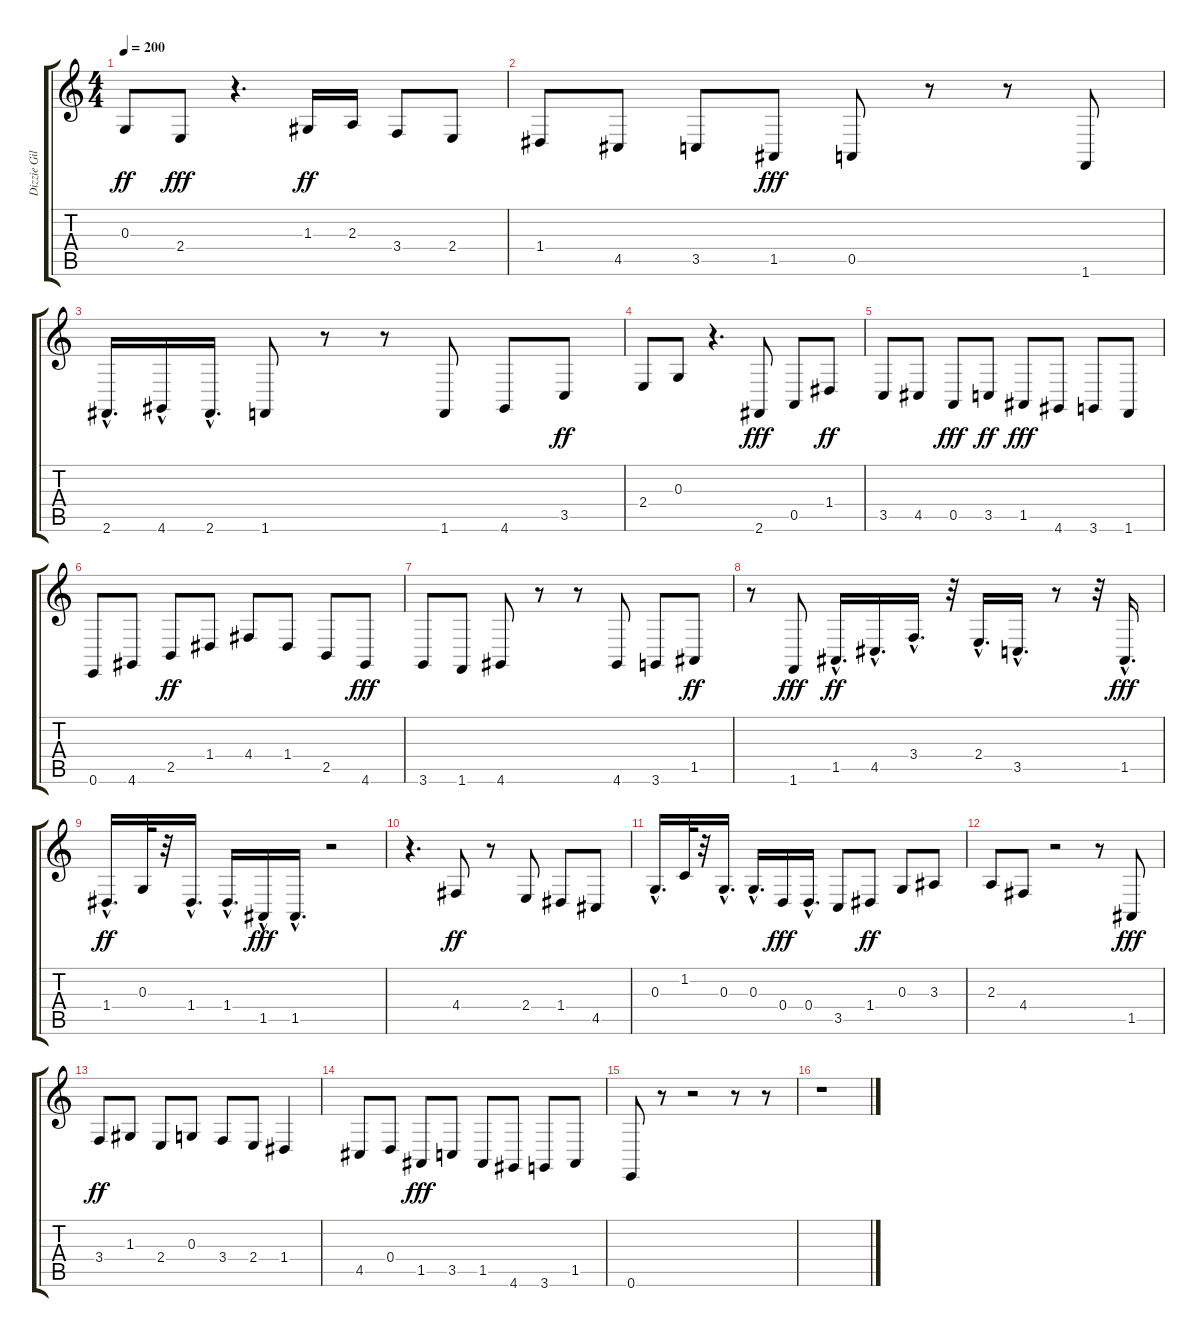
\track ("Dizzie Gillespie" "Dizzie Gil") {instrument trumpet}
\staff {score tabs}
\tuning (E4 B3 G3 D3 A2 E2) {hide}
\ts (4 4)
\tempo 200
\clef g2
\ks c
0.3.8{dy ff} 2.4.8{dy fff} r.4{d} 1.3.16{dy ff} 2.3.16 3.4.8 2.4.8 |
1.4.8 4.5.8 3.5.8 1.5.8{dy fff} 0.5.8 r.8 r.8 1.6.8 |
2.6{hac}.16{d} 4.6{hac}.16 2.6{hac}.16{d} 1.6.8 r.8 r.8 1.6.8 4.6.8 3.5.8{dy ff} |
2.4.8 0.3.8 r.4{d} 2.6.8{dy fff} 0.5.8 1.4.8{dy ff} |
3.5.8 4.5.8 0.5.8{dy fff} 3.5.8{dy ff} 1.5.8{dy fff} 4.6.8 3.6.8 1.6.8 |
0.6.8 4.6.8 2.5.8{dy ff} 1.4.8 4.4.8 1.4.8 2.5.8 4.6.8{dy fff} |
3.6.8 1.6.8 4.6.8 r.8 r.8 4.6.8 3.6.8 1.5.8{dy ff} |
r.8 1.6.8{dy fff} 1.5{hac}.16{d dy ff} 4.5{hac}.16{d} 3.4{hac}.16{d} r.32 2.4{hac}.16{d} 3.5{hac}.16{d} r.8 r.32 1.5{hac}.16{d dy fff} |
1.4{hac}.16{d dy ff} 0.3.32 r.32 1.4{hac}.16{d} 1.4{hac}.16{d} 1.5{hac}.16{dy fff} 1.5{hac}.16{d} r.2 |
r.4{d} 4.4.8{dy ff} r.8 2.4.8 1.4.8 4.5.8 |
0.3{hac}.16{d} 1.2.32 r.32 0.3{hac}.16{d} 0.3{hac}.16{d} 0.4.16{dy fff} 0.4{hac}.16{d} 3.5.8 1.4.8{dy ff} 0.3.8 3.3.8 |
2.3.8 4.4.8 r.2 r.8 1.5.8{dy fff} |
3.4.8{dy ff} 1.3.8 2.4.8 0.3.8 3.4.8 2.4.8 1.4.4 |
4.5.8 0.4.8 1.5.8{dy fff} 3.5.8 1.5.8 4.6.8 3.6.8 1.5.8 |
0.6.8 r.8 r.2 r.8 r.8 |
r.1
